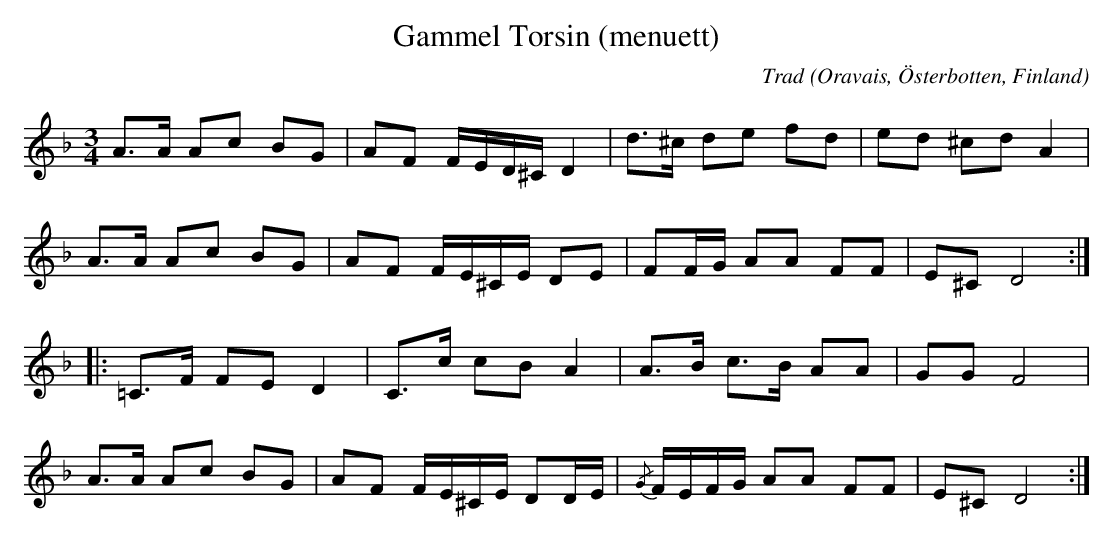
X:1
T:Gammel Torsin (menuett)
C:Trad
O:Oravais, Österbotten, Finland
M: 3/4
L: 1/16
K: Dm
A2>A2 A2c2 B2G2 | A2F2 FED^C D4 | d2>^c2 d2e2 f2d2 | e2d2 ^c2d2 A4 |
A2>A2 A2c2 B2G2 | A2F2 FE^CE D2E2 | F2FG A2A2 F2F2 | E2^C2 D8 ::
=C2>F2 F2E2 D4 | C2>c2 c2B2 A4 | A2>B2 c2>B2 A2A2 | G2G2 F8 |
A2>A2 A2c2 B2G2 | A2F2 FE^CE D2DE | {/G}FEFG A2A2 F2F2 | E2^C2 D8 :|
